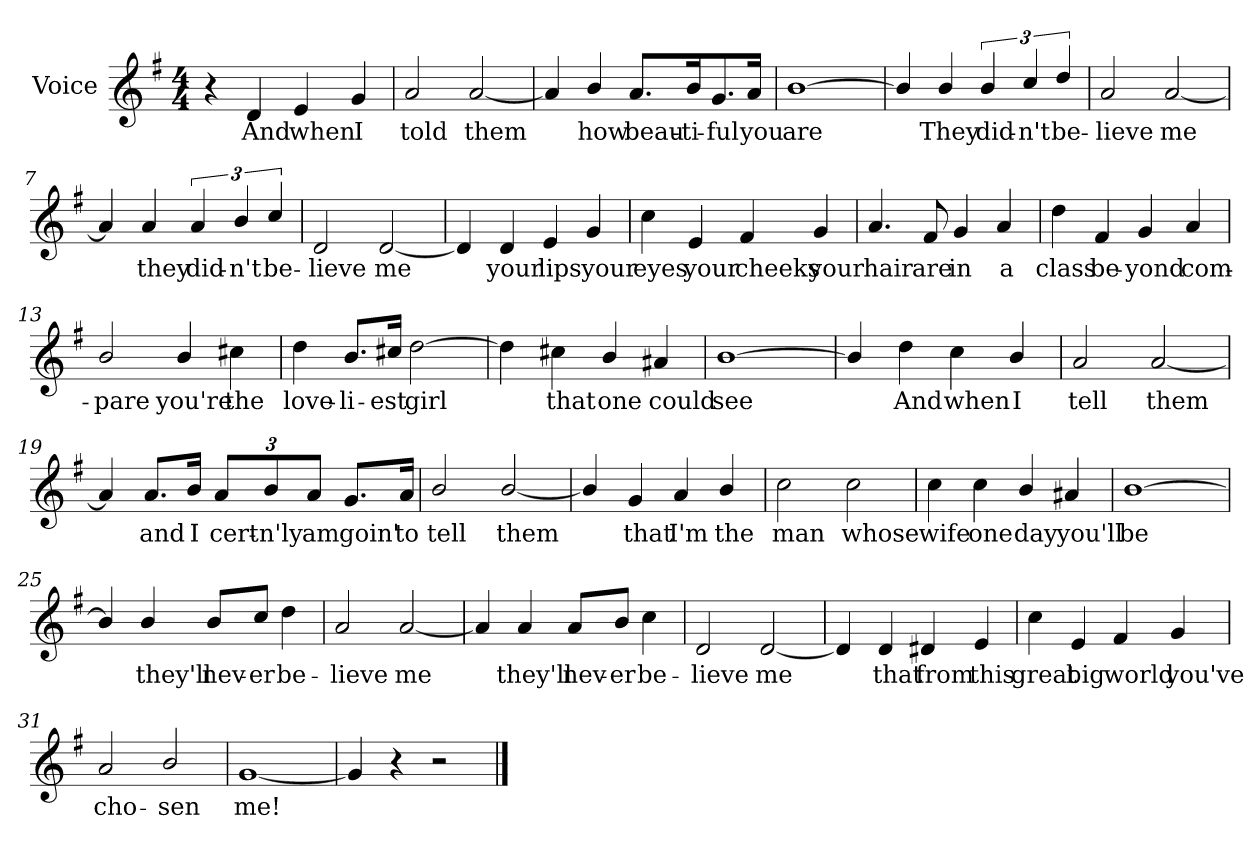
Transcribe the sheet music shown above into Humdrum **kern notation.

**kern	**text
*part1	*part1
*staff1	*staff1
*I"Voice	*
*clefG2	*
*k[f#]	*
*G:	*
*M4/4	*
=1	=1
4r	.
4d/	And
4e/	when
4g/	I
=2	=2
2a/	told
[2a/	them
=3	=3
4a/]	.
4b/	how
8.a/L	beau-
16b/	-ti-
8.g/	-ful
16a/J	you
=4	=4
[1b	are
!!LO:LB:g=z
=5	=5
4b/]	.
4b/	They
6b/	did-
6cc/	-n't
6dd/	be-
=6	=6
2a/	-lieve
[2a/	me
=7	=7
4a/]	.
4a/	they
6a/	did-
6b/	-n't
6cc/	be-
=8	=8
2d/	-lieve
[2d/	me
=9	=9
4d/]	.
4d/	your
4e/	lips
4g/	your
!!LO:LB:g=z
=10	=10
4cc\	eyes
4e/	your
4f#/	cheeks
4g/	your
=11	=11
4.a/	hair
8f#/	are
4g/	in
4a/	a
=12	=12
4dd\	class
4f#/	be-
4g/	-yond
4a/	com-
=13	=13
2b/	-pare
4b/	you're
4cc#X\	the
!!LO:LB:g=z
=14	=14
4dd\	love-
8.b/L	-li-
16cc#X/J	-est
[2dd\	girl
=15	=15
4dd\]	.
4cc#X\	that
4b/	one
4a#X/	could
=16	=16
[1b	see
=17	=17
4b/]	.
4dd\	And
4cc\	when
4b/	I
=18	=18
2a/	tell
[2a/	them
!!LO:LB:g=z
=19	=19
4a/]	.
8.a/L	and
16b/J	I
*Xbrackettup	*
12a/L	cert-
12b/	-n'ly
12a/J	am
8.g/L	goin'
16a/J	to
=20	=20
2b/	tell
[2b/	them
=21	=21
4b/]	.
4g/	that
4a/	I'm
4b/	the
=22	=22
2cc\	man
2cc\	whose
!!LO:LB:g=z
=23	=23
4cc\	wife
4cc\	one
4b/	day
4a#X/	you'll
=24	=24
[1b	be
=25	=25
4b/]	.
4b/	they'll
8b/L	nev-
8cc/J	-er
4dd\	be-
=26	=26
2a/	-lieve
[2a/	me
=27	=27
4a/]	.
4a/	they'll
8a/L	nev-
8b/J	-er
4cc\	be-
!!LO:LB:g=z
=28	=28
2d/	lieve
[2d/	me
=29	=29
4d/]	.
4d/	that
4d#X/	from
4e/	this
=30	=30
4cc\	great
4e/	big
4f#/	world
4g/	you've
=31	=31
2a/	cho-
2b/	-sen
=32	=32
[1g	me!
=33	=33
4g/]	.
4r	.
2r	.
==	==
*-	*-
